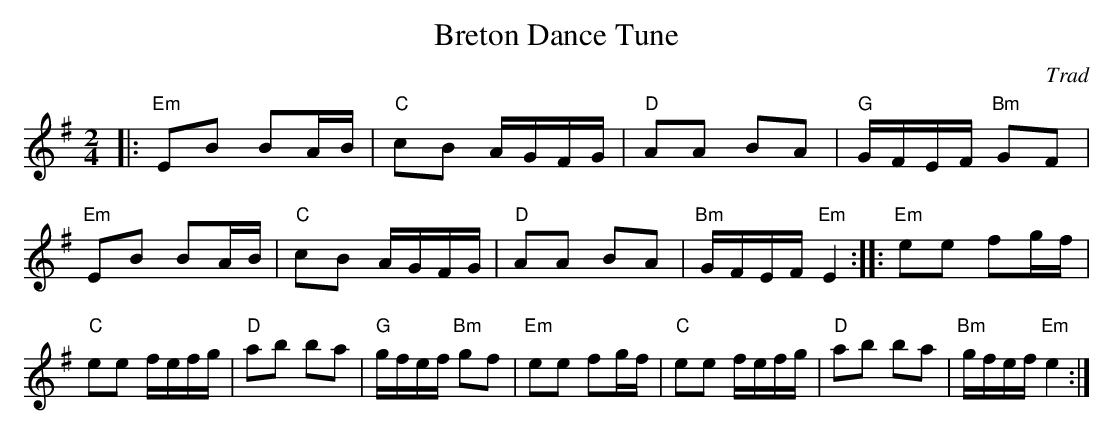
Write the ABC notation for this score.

X:1
T:Breton Dance Tune
C:Trad
E:14
L:1/16
M:2/4
K:Em
|:"Em"E2B2 B2AB|"C"c2B2 AGFG|"D"A2A2 B2A2|"G"GFEF "Bm"G2F2|\
"Em"E2B2 B2AB|"C"c2B2 AGFG|"D"A2A2 B2A2|"Bm"GFEF "Em"E4::\
"Em"e2e2 f2gf|"C"e2e2 fefg|"D"a2b2 b2a2|"G"gfef "Bm"g2f2|\
"Em"e2e2 f2gf|"C"e2e2 fefg|"D"a2b2 b2a2|"Bm"gfef "Em"e4:|**
